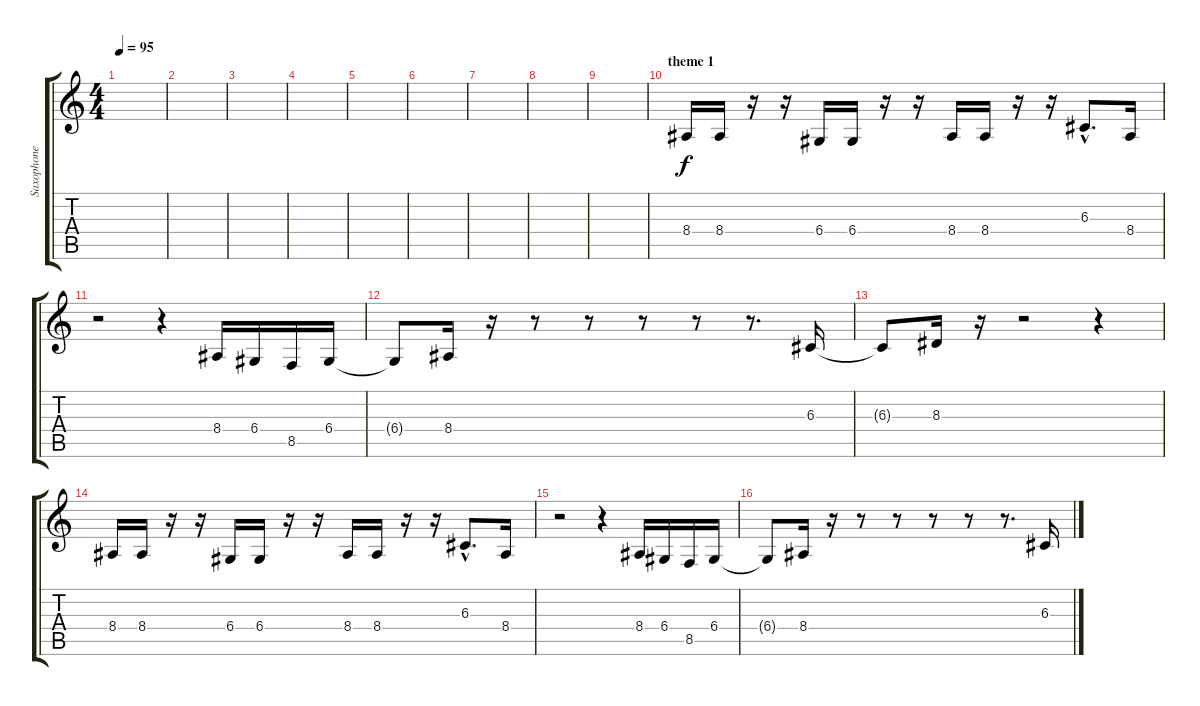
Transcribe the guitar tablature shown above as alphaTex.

\track ("Saxophone" "Saxophone") {instrument baritonesax}
\staff {score tabs}
\tuning (E4 B3 G3 D3 A2 E2) {hide}
\ts (4 4)
\tempo 95
\clef g2
\ks c
|
|
|
|
|
|
|
|
|
\section ("" "theme 1")
8.4.16 8.4.16 r.16 r.16 6.4.16 6.4.16 r.16 r.16 8.4.16 8.4.16 r.16 r.16 6.3{hac}.8{d} 8.4.16 |
r.2 r.4 8.4.16 6.4.16 8.5.16 6.4.16 |
6.4{t}.8 8.4.16 r.16 r.8 r.8 r.8 r.8 r.8{d} 6.3.16 |
6.3{t}.8 8.3.16 r.16 r.2 r.4 |
8.4.16 8.4.16 r.16 r.16 6.4.16 6.4.16 r.16 r.16 8.4.16 8.4.16 r.16 r.16 6.3{hac}.8{d} 8.4.16 |
r.2 r.4 8.4.16 6.4.16 8.5.16 6.4.16 |
6.4{t}.8 8.4.16 r.16 r.8 r.8 r.8 r.8 r.8{d} 6.3.16
